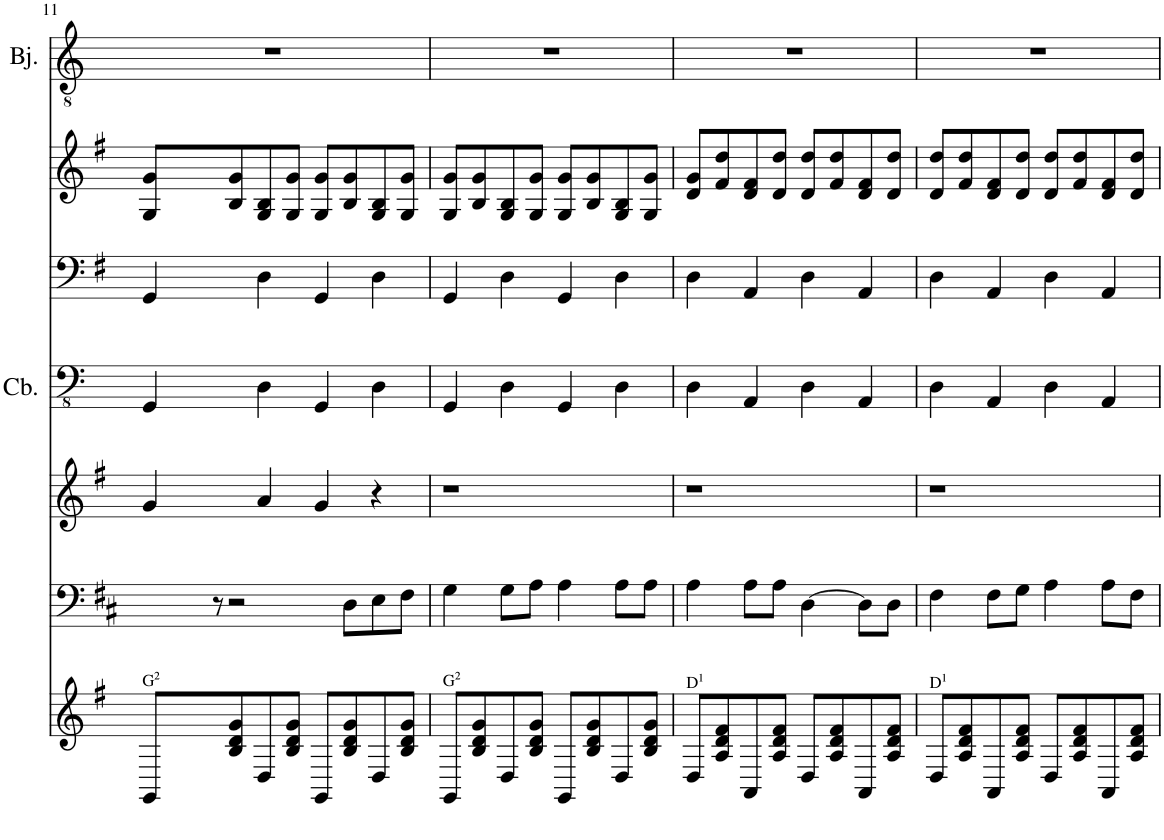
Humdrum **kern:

**kern	**kern	**kern	**kern	**kern	**kern	**kern
*part7	*part6	*part5	*part4	*part3	*part2	*part1
*staff7	*staff6	*staff5	*staff4	*staff3	*staff2	*staff1
*I"ACC. GUITAR	*I"ACCGUITMELODY	*I"BANJO MELODY	*I"Double Bass	*I"BASS	*I"BANJO ROLL	*I"Banjo
*I'Ac Gtr	*	*I'Bjo	*	*	*I'Bjo	*I'Bj.
!!LO:PB:g=z
*clefG2	*clefF4	*clefG2	*clefFv4	*clefF4	*clefG2	*clefGv2
*	*	*Trd7c12	*Trd7c12	*	*Trd7c12	*Trd7c12
*k[f#]	*k[f#c#]	*k[f#]	*k[]	*k[f#]	*k[f#]	*k[]
*M4/4	*M4/4	*M4/4	*M4/4	*M4/4	*M4/4	*M4/4
=11	=11	=11	=11	=11	=11	=11
!LO:TX:a:t=G²	!	!	!	!	!	!
8GG/L	8r	4g/	4GGG/	4GG/	8G/ 8g/L	1r
8B/ 8d/ 8g/	2r	.	.	.	8B/ 8g/	.
8D/	.	4a/	4DD\	4D\	8G/ 8B/	.
8B/ 8d/ 8g/J	.	.	.	.	8G/ 8g/J	.
8GG/L	.	4g/	4GGG/	4GG/	8G/ 8g/L	.
8B/ 8d/ 8g/	8D\L	.	.	.	8B/ 8g/	.
8D/	8E\	4r	4DD\	4D\	8G/ 8B/	.
8B/ 8d/ 8g/J	8F#\J	.	.	.	8G/ 8g/J	.
=12	=12	=12	=12	=12	=12	=12
!LO:TX:a:t=G²	!	!	!	!	!	!
8GG/L	4G\	1r	4GGG/	4GG/	8G/ 8g/L	1r
8B/ 8d/ 8g/	.	.	.	.	8B/ 8g/	.
8D/	8G\L	.	4DD\	4D\	8G/ 8B/	.
8B/ 8d/ 8g/J	8A\J	.	.	.	8G/ 8g/J	.
8GG/L	4A\	.	4GGG/	4GG/	8G/ 8g/L	.
8B/ 8d/ 8g/	.	.	.	.	8B/ 8g/	.
8D/	8A\L	.	4DD\	4D\	8G/ 8B/	.
8B/ 8d/ 8g/J	8A\J	.	.	.	8G/ 8g/J	.
=13	=13	=13	=13	=13	=13	=13
!LO:TX:a:t=D¹	!	!	!	!	!	!
8D/L	4A\	1r	4DD\	4D\	8d/ 8g/L	1r
8A/ 8d/ 8f#/	.	.	.	.	8f#/ 8dd/	.
8AA/	8A\L	.	4AAA/	4AA/	8d/ 8f#/	.
8A/ 8d/ 8f#/J	8A\J	.	.	.	8d/ 8dd/J	.
8D/L	[4D\	.	4DD\	4D\	8d/ 8dd/L	.
8A/ 8d/ 8f#/	.	.	.	.	8f#/ 8dd/	.
8AA/	8D\L]	.	4AAA/	4AA/	8d/ 8f#/	.
8A/ 8d/ 8f#/J	8D\J	.	.	.	8d/ 8dd/J	.
=14	=14	=14	=14	=14	=14	=14
!LO:TX:a:t=D¹	!	!	!	!	!	!
8D/L	4F#\	1r	4DD\	4D\	8d/ 8dd/L	1r
8A/ 8d/ 8f#/	.	.	.	.	8f#/ 8dd/	.
8AA/	8F#\L	.	4AAA/	4AA/	8d/ 8f#/	.
8A/ 8d/ 8f#/J	8G\J	.	.	.	8d/ 8dd/J	.
8D/L	4A\	.	4DD\	4D\	8d/ 8dd/L	.
8A/ 8d/ 8f#/	.	.	.	.	8f#/ 8dd/	.
8AA/	8A\L	.	4AAA/	4AA/	8d/ 8f#/	.
8A/ 8d/ 8f#/J	8F#\J	.	.	.	8d/ 8dd/J	.
=	=	=	=	=	=	=
*-	*-	*-	*-	*-	*-	*-
